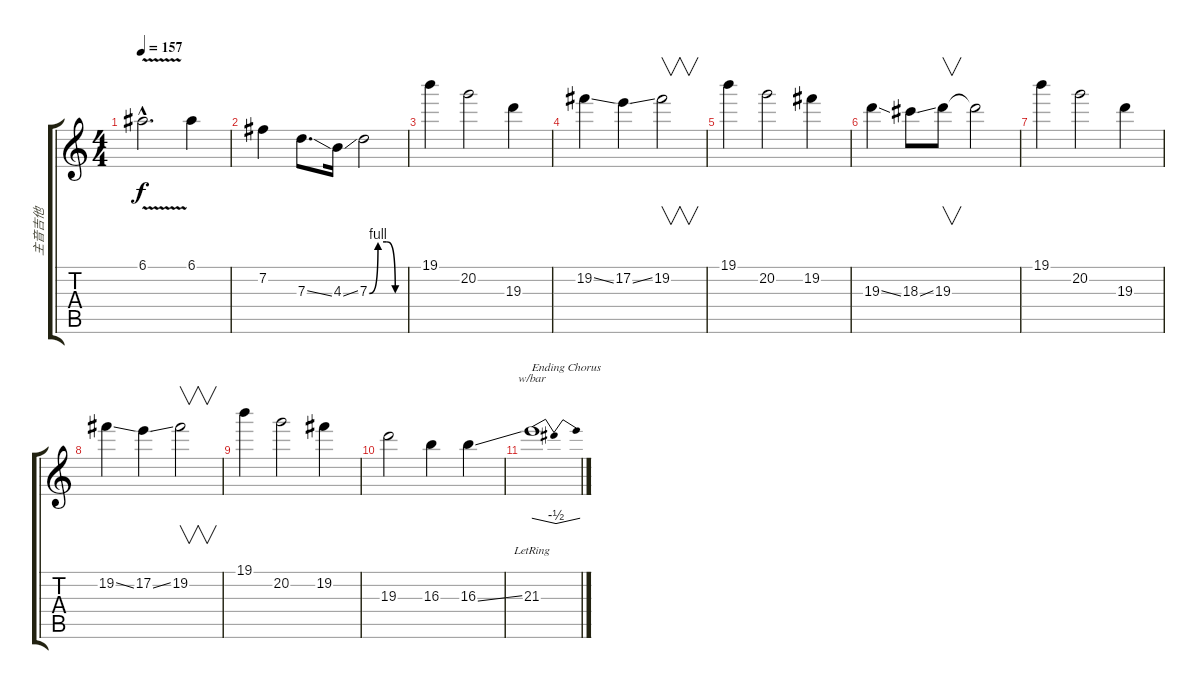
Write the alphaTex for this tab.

\track ("主音吉他" "主音吉他") {instrument overdrivenguitar}
\staff {score tabs}
\tuning (E4 B3 G3 D3 A2 E2) {hide}
\ts (4 4)
\tempo 157
\clef g2
\ks c
6.1{v hac}.2{d dy f} 6.1.4 |
7.2.4 7.3{ss}.8{d} 4.3{ss}.16 7.3{be (custom 0 0 15 4 30 4 45 0 60 0)}.2 |
19.1.4 20.2.2 19.3.4 |
19.2{ss}.4 17.2{ss}.4 19.2.2{v} |
19.1.4 20.2.2 19.2.4 |
19.3{ss}.4 18.3{ss}.8 19.3.8{v} 19.3{t}.2 |
19.1.4 20.2.2 19.3.4 |
19.2{ss}.4 17.2{ss}.4 19.2.2{v} |
19.1.4 20.2.2 19.2.4 |
19.3.2 16.3.4 16.3{ss}.4 |
21.3{lr}.1{tbe (dip default 0 0 30 -2 60 0) txt "Ending Chorus"}
